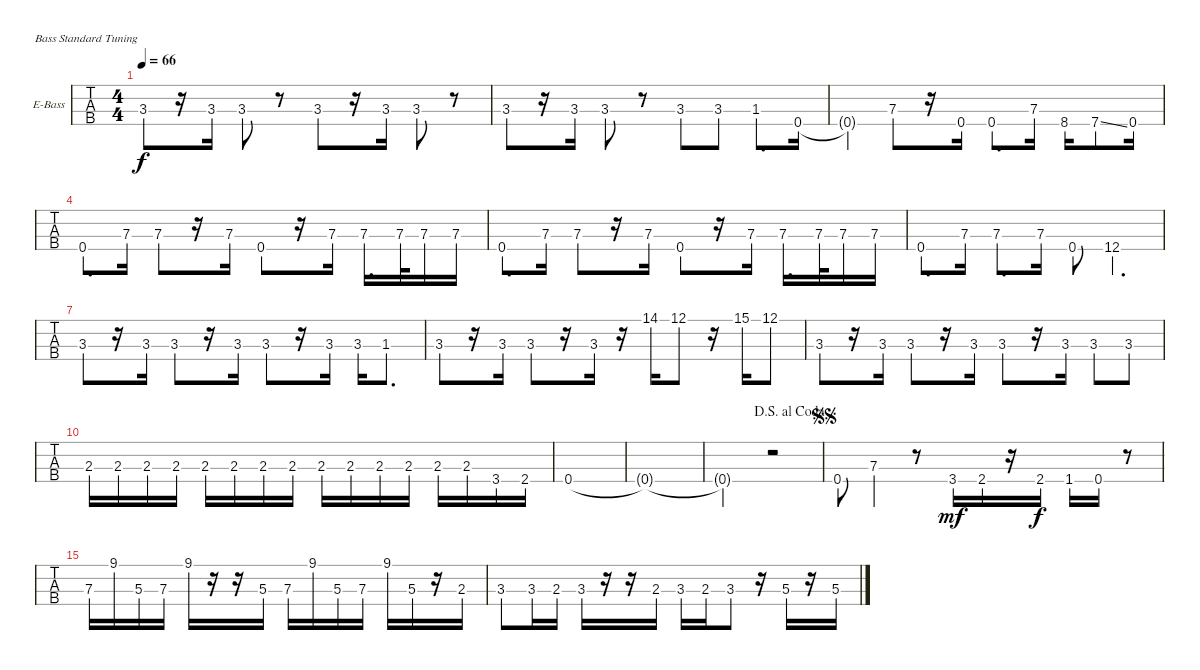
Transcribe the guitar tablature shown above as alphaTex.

\bracketExtendMode nobrackets
\firstSystemTrackNameOrientation horizontal
\otherSystemsTrackNameOrientation horizontal
\defaultBarNumberDisplay FirstOfSystem
\track ("Bass" "E-Bass") {instrument electricbassfinger}
\staff {tabs}
\tuning (G2 D2 A1 E1)
\ts (4 4)
\tempo 66
\clef f4
\ks c
3.3.8{dy f} r.16 3.3.16 3.3.8 r.8 3.3.8 r.16 3.3.16 3.3.8 r.8 |
3.3.8 r.16 3.3.16 3.3.8 r.8 3.3.8 3.3.8 1.3.8{d} 0.4.16 |
0.4{t}.4 7.3.8 r.16 0.4.16 0.4.8{d} 7.3.16 8.4.16 7.4{ss}.8 0.4.16 |
0.4.8{d} 7.3.16 7.3.8 r.16 7.3.16 0.4.8 r.16 7.3.16 7.3.16{d} 7.3.32 7.3.16 7.3.16 |
0.4.8{d} 7.3.16 7.3.8 r.16 7.3.16 0.4.8 r.16 7.3.16 7.3.16{d} 7.3.32 7.3.16 7.3.16 |
0.4.8{d} 7.3.16 7.3.8{d} 7.3.16 0.4.8 12.4.4{d} |
3.3.8 r.16 3.3.16 3.3.8 r.16 3.3.16 3.3.8 r.16 3.3.16 3.3.16 1.3.8{d} |
3.3.8 r.16 3.3.16 3.3.8 r.16 3.3.16 r.16 14.1.16 12.1.8 r.16 15.1.16 12.1.8 |
3.3.8 r.16 3.3.16 3.3.8 r.16 3.3.16 3.3.8 r.16 3.3.16 3.3.8 3.3.8 |
2.3.16 2.3.16 2.3.16 2.3.16 2.3.16 2.3.16 2.3.16 2.3.16 2.3.16 2.3.16 2.3.16 2.3.16 2.3.16 2.3.16 3.4.16 2.4.16 |
0.4.1 |
0.4{t}.1 |
\jump dalsegnoalcoda
0.4{t}.2 r.2 |
\jump segnosegno
0.4.8 7.3.4 r.8 3.4.16{dy mf} 2.4.16 r.16 2.4.16{dy f} 1.4.16 0.4{hac}.16 r.8 |
7.3.16 9.1.16 5.3.16 7.3.16 9.1.16 r.16 r.16 5.3.16 7.3.16 9.1.16 5.3.16 7.3.16 9.1.16 5.3.16 r.16 2.3.16 |
3.3.8 3.3.16 2.3.16 3.3.16 r.16 r.16 2.3.16 3.3.16 2.3.16 3.3.8 r.16 5.3.16 r.16 5.3.16
